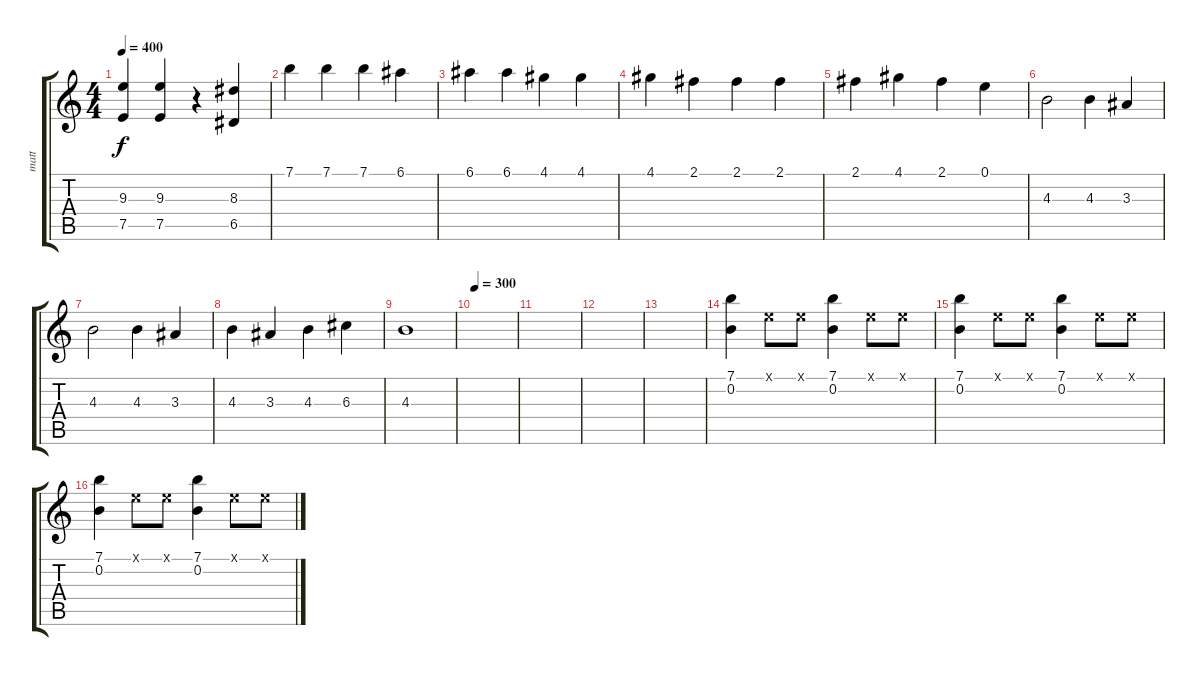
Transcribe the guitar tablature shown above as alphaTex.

\track ("matt" "matt") {instrument distortionguitar}
\staff {score tabs}
\tuning (E4 B3 G3 D3 A2 E2) {hide}
\ts (4 4)
\tempo 400
\clef g2
\ks c
(9.3 7.5).4{dy f} (9.3 7.5).4 r.4 (8.3 6.5).4 |
7.1.4 7.1.4 7.1.4 6.1.4 |
6.1.4 6.1.4 4.1.4 4.1.4 |
4.1.4 2.1.4 2.1.4 2.1.4 |
2.1.4 4.1.4 2.1.4 0.1.4 |
4.3.2 4.3.4 3.3.4 |
4.3.2 4.3.4 3.3.4 |
4.3.4 3.3.4 4.3.4 6.3.4 |
4.3.1 |
\tempo 300
|
|
|
|
(7.1 0.2).4 0.1{x}.8 0.1{x}.8 (7.1 0.2).4 0.1{x}.8 0.1{x}.8 |
(7.1 0.2).4 0.1{x}.8 0.1{x}.8 (7.1 0.2).4 0.1{x}.8 0.1{x}.8 |
(7.1 0.2).4 0.1{x}.8 0.1{x}.8 (7.1 0.2).4 0.1{x}.8 0.1{x}.8
